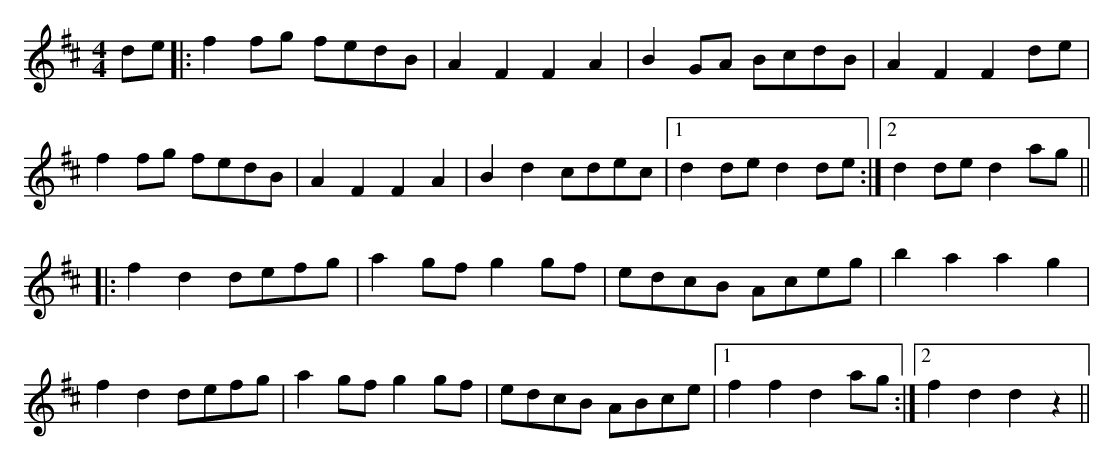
X:1
M:4/4
K:D
de|: f2fg fedB| A2F2F2A2| B2GA BcdB|A2F2 F2de|
 f2fg fedB| A2F2F2A2| B2d2 cdec|1 d2de d2de:|2 d2de d2ag||
|: f2d2 defg| a2gf g2gf| edcB Aceg|b2a2 a2g2|
f2d2 defg|a2gf g2gf|edcB ABce|1 f2f2 d2ag:|2 f2d2d2z2||
